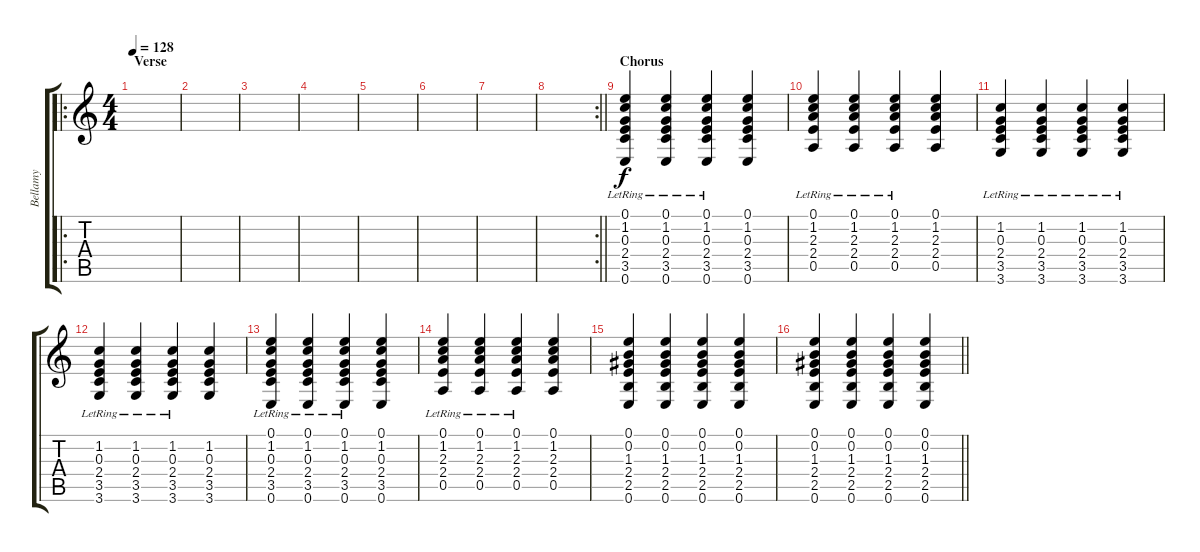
\track ("Bellamy" "Bellamy") {instrument overdrivenguitar}
\staff {score tabs}
\tuning (E4 B3 G3 D3 A2 E2) {hide}
\ro
\ts (4 4)
\section ("" "Verse")
\tempo 128
\clef g2
\ks c
|
|
|
|
|
|
|
\rc 2
\barLineRight lightlight
|
\section ("" "Chorus")
(0.1{lr} 1.2{lr} 0.3{lr} 2.4{lr} 3.5{lr} 0.6{lr}).4 (0.1{lr} 1.2{lr} 0.3{lr} 2.4{lr} 3.5{lr} 0.6{lr}).4 (0.1{lr} 1.2{lr} 0.3{lr} 2.4{lr} 3.5{lr} 0.6{lr}).4 (0.1 1.2 0.3 2.4 3.5 0.6).4 |
(0.1{lr} 1.2{lr} 2.3{lr} 2.4{lr} 0.5{lr}).4 (0.1{lr} 1.2{lr} 2.3{lr} 2.4{lr} 0.5{lr}).4 (0.1{lr} 1.2{lr} 2.3{lr} 2.4{lr} 0.5{lr}).4 (0.1 1.2 2.3 2.4 0.5).4 |
(1.2{lr} 0.3{lr} 2.4{lr} 3.5{lr} 3.6{lr}).4 (1.2{lr} 0.3{lr} 2.4{lr} 3.5{lr} 3.6{lr}).4 (1.2{lr} 0.3{lr} 2.4{lr} 3.5{lr} 3.6{lr}).4 (1.2{lr} 0.3{lr} 2.4{lr} 3.5{lr} 3.6{lr}).4 |
(1.2{lr} 0.3{lr} 2.4{lr} 3.5{lr} 3.6{lr}).4 (1.2{lr} 0.3{lr} 2.4{lr} 3.5{lr} 3.6{lr}).4 (1.2{lr} 0.3{lr} 2.4{lr} 3.5{lr} 3.6{lr}).4 (1.2 0.3 2.4 3.5 3.6).4 |
(0.1{lr} 1.2{lr} 0.3{lr} 2.4{lr} 3.5{lr} 0.6{lr}).4 (0.1{lr} 1.2{lr} 0.3{lr} 2.4{lr} 3.5{lr} 0.6{lr}).4 (0.1{lr} 1.2{lr} 0.3{lr} 2.4{lr} 3.5{lr} 0.6{lr}).4 (0.1 1.2 0.3 2.4 3.5 0.6).4 |
(0.1{lr} 1.2{lr} 2.3{lr} 2.4{lr} 0.5{lr}).4 (0.1{lr} 1.2{lr} 2.3{lr} 2.4{lr} 0.5{lr}).4 (0.1{lr} 1.2{lr} 2.3{lr} 2.4{lr} 0.5{lr}).4 (0.1 1.2 2.3 2.4 0.5).4 |
(0.1 0.2 1.3 2.4 2.5 0.6).4 (0.1 0.2 1.3 2.4 2.5 0.6).4 (0.1 0.2 1.3 2.4 2.5 0.6).4 (0.1 0.2 1.3 2.4 2.5 0.6).4 |
\barLineRight lightlight
(0.1 0.2 1.3 2.4 2.5 0.6).4 (0.1 0.2 1.3 2.4 2.5 0.6).4 (0.1 0.2 1.3 2.4 2.5 0.6).4 (0.1 0.2 1.3 2.4 2.5 0.6).4
